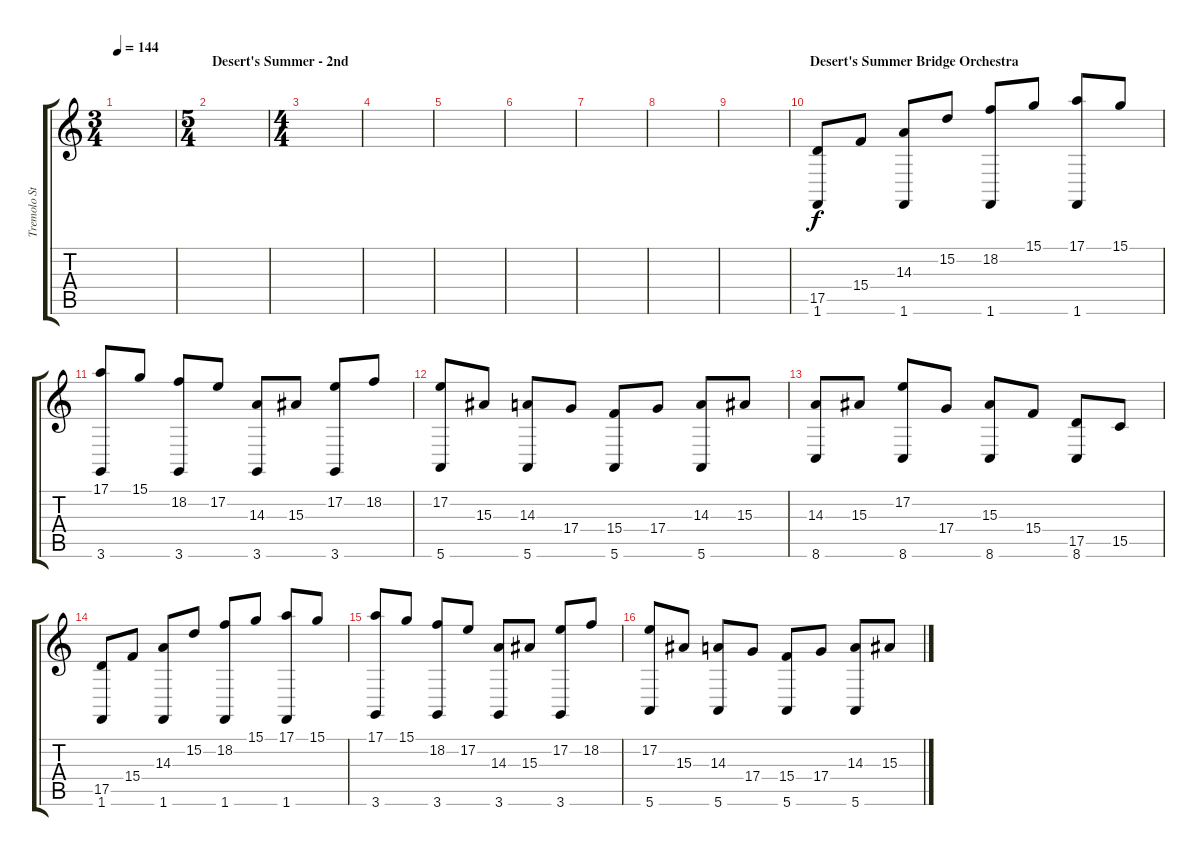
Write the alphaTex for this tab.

\track ("Tremolo Strings" "Tremolo St") {instrument tremolostrings}
\staff {score tabs}
\tuning (E4 B3 G3 D3 A2 E2) {hide}
\ts (3 4)
\tempo 144
\clef g2
\ks c
|
\ts (5 4)
\section ("" "Desert's Summer - 2nd")
|
\ts (4 4)
|
|
|
|
|
|
|
\section ("" "Desert's Summer Bridge Orchestra")
(17.5 1.6).8 15.4.8 (14.3 1.6).8 15.2.8 (18.2 1.6).8 15.1.8 (17.1 1.6).8 15.1.8 |
(17.1 3.6).8 15.1.8 (18.2 3.6).8 17.2.8 (14.3 3.6).8 15.3.8 (17.2 3.6).8 18.2.8 |
(17.2 5.6).8 15.3.8 (14.3 5.6).8 17.4.8 (15.4 5.6).8 17.4.8 (14.3 5.6).8 15.3.8 |
(14.3 8.6).8 15.3.8 (17.2 8.6).8 17.4.8 (15.3 8.6).8 15.4.8 (17.5 8.6).8 15.5.8 |
(17.5 1.6).8 15.4.8 (14.3 1.6).8 15.2.8 (18.2 1.6).8 15.1.8 (17.1 1.6).8 15.1.8 |
(17.1 3.6).8 15.1.8 (18.2 3.6).8 17.2.8 (14.3 3.6).8 15.3.8 (17.2 3.6).8 18.2.8 |
(17.2 5.6).8 15.3.8 (14.3 5.6).8 17.4.8 (15.4 5.6).8 17.4.8 (14.3 5.6).8 15.3.8
